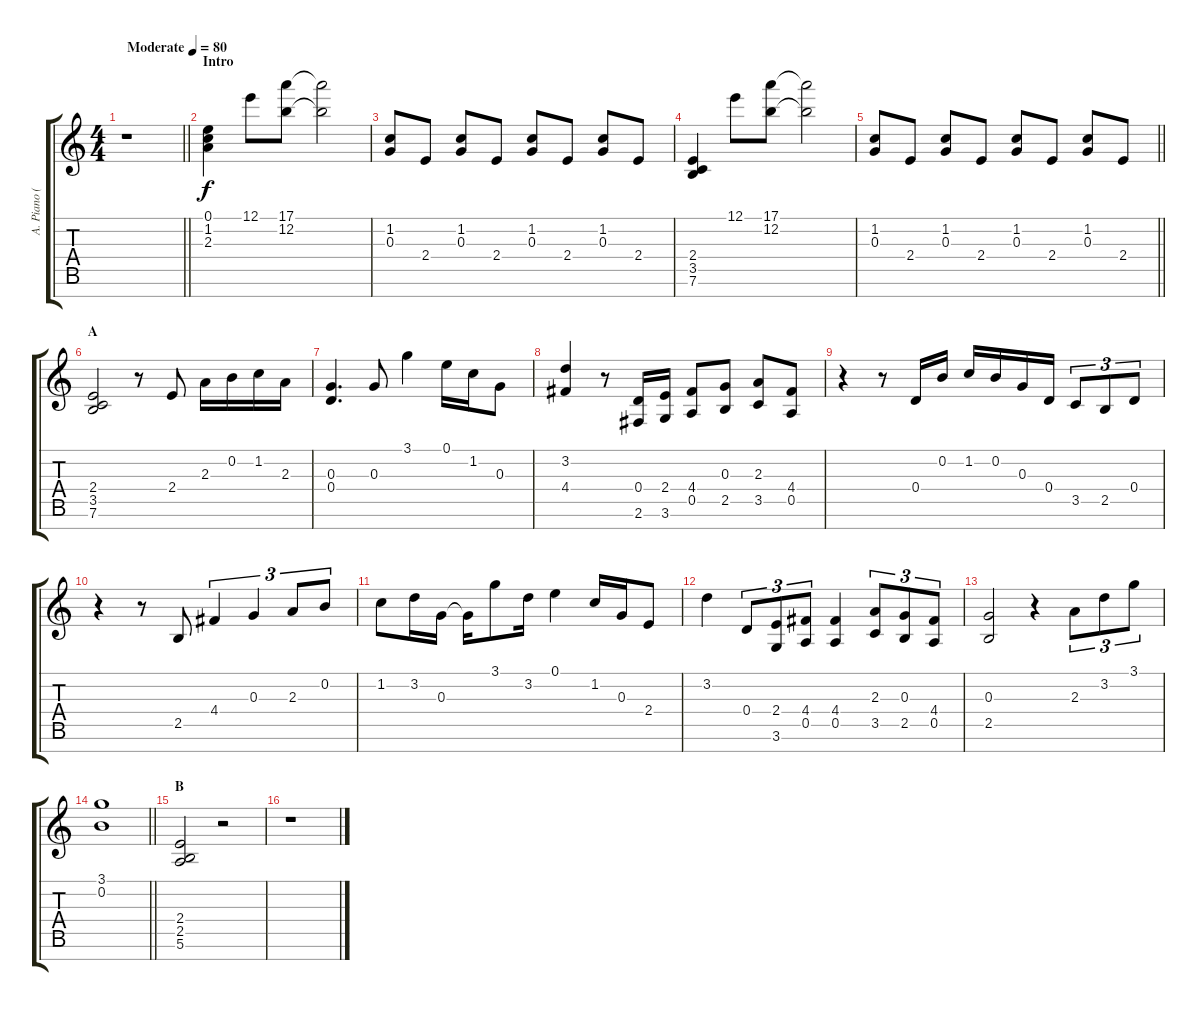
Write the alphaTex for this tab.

\track ("A. Piano (Right Hand)" "A. Piano (") {instrument acousticgrandpiano}
\staff {score tabs}
\tuning (E5 B4 G4 D4 A3 E3 B2) {hide}
\ts (4 4)
\tempo (80 "Moderate")
\clef g2
\barLineRight lightlight
\ks c
r.1{dy f instrument acousticgrandpiano} |
\section ("" "Intro")
(0.1 1.2 2.3).4 12.1.8 (17.1 12.2).8 (17.1{t} 12.2{t}).2 |
(1.2 0.3).8 2.4.8 (1.2 0.3).8 2.4.8 (1.2 0.3).8 2.4.8 (1.2 0.3).8 2.4.8 |
(2.4 3.5 7.6).4 12.1.8 (17.1 12.2).8 (17.1{t} 12.2{t}).2 |
\barLineRight lightlight
(1.2 0.3).8 2.4.8 (1.2 0.3).8 2.4.8 (1.2 0.3).8 2.4.8 (1.2 0.3).8 2.4.8 |
\section ("" "A")
(2.4 3.5 7.6).2 r.8 2.4.8 2.3.16 0.2.16 1.2.16 2.3.16 |
(0.3 0.4).4{d} 0.3.8 3.1.4 0.1.16 1.2.16 0.3.8 |
(3.2 4.4).4 r.8 (0.4 2.6).16 (2.4 3.6).16 (4.4 0.5).8 (0.3 2.5).8 (2.3 3.5).8 (4.4 0.5).8 |
r.4 r.8 0.4.16 0.2.16 1.2.16 0.2.16 0.3.16 0.4.16 3.5.8{tu (3 2)} 2.5.8{tu (3 2)} 0.4.8{tu (3 2)} |
r.4 r.8 2.5.8 4.4.4{tu (3 2)} 0.3.4{tu (3 2)} 2.3.8{tu (3 2)} 0.2.8{tu (3 2)} |
1.2.8 3.2.16 0.3.16 0.3{t}.16 3.1.8 3.2.16 0.1.4 1.2.16 0.3.16 2.4.8 |
3.2.4 0.4.8{tu (3 2)} (2.4 3.6).8{tu (3 2)} (4.4 0.5).8{tu (3 2)} (4.4 0.5).4 (2.3 3.5).8{tu (3 2)} (0.3 2.5).8{tu (3 2)} (4.4 0.5).8{tu (3 2)} |
(0.3 2.5).2 r.4 2.3.8{tu (3 2)} 3.2.8{tu (3 2)} 3.1.8{tu (3 2)} |
\barLineRight lightlight
(3.1 0.2).1 |
\section ("" "B")
(2.4 2.5 5.6).2 r.2 |
r.1
